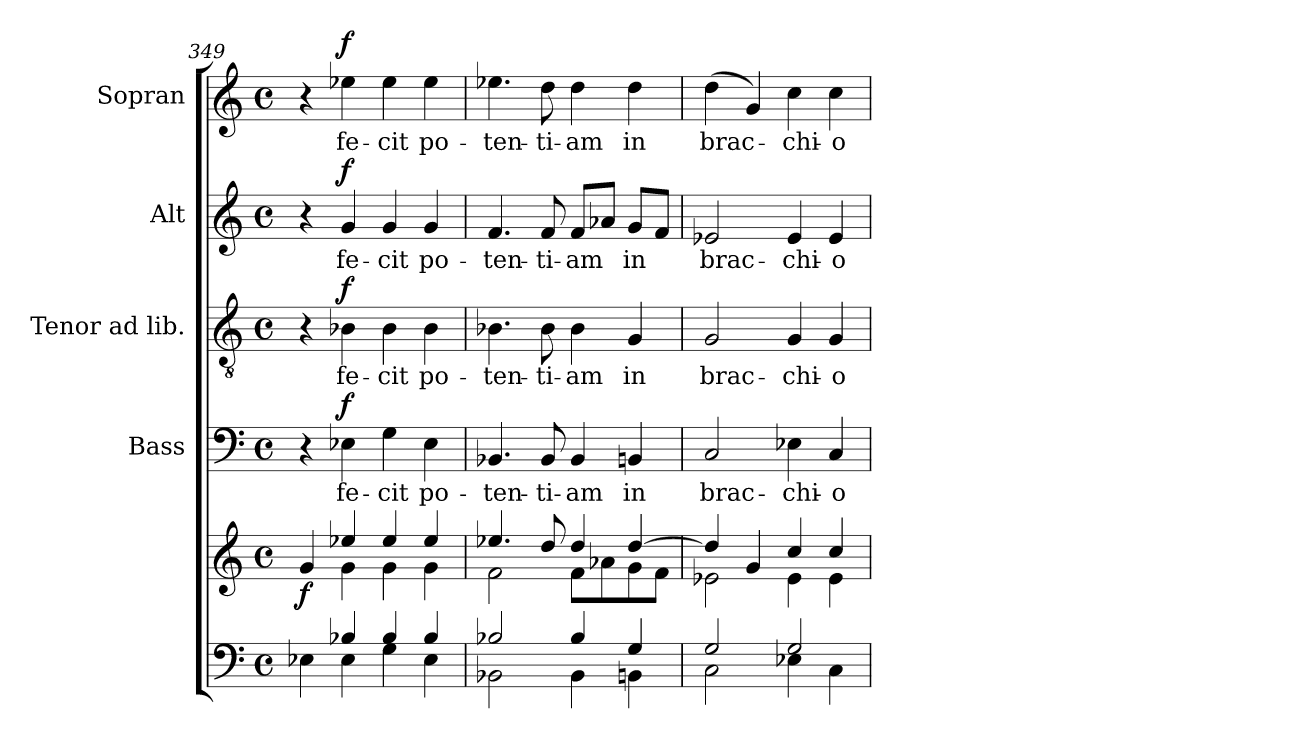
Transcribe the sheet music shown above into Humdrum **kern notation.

**kern	**kern	**dynam	**kern	**text	**dynam	**kern	**text	**dynam	**kern	**text	**dynam	**kern	**text	**dynam
*part5	*part5	*part5	*part4	*part4	*part4	*part3	*part3	*part3	*part2	*part2	*part2	*part1	*part1	*part1
*staff6	*staff5	*staff5/6	*staff4	*staff4	*staff4	*staff3	*staff3	*staff3	*staff2	*staff2	*staff2	*staff1	*staff1	*staff1
*	*	*	*I"Bass	*	*	*I"Tenor ad lib.	*	*	*I"Alt	*	*	*I"Sopran	*	*
*	*	*	*I'B.	*	*	*I'T.	*	*	*I'A.	*	*	*I'S.	*	*
*clefF4	*clefG2	*	*clefF4	*	*	*clefGv2	*	*	*clefG2	*	*	*clefG2	*	*
*k[]	*k[]	*	*k[]	*	*	*k[]	*	*	*k[]	*	*	*k[]	*	*
*C:	*C:	*	*C:	*	*	*C:	*	*	*C:	*	*	*C:	*	*
*M4/4	*M4/4	*	*M4/4	*	*	*M4/4	*	*	*M4/4	*	*	*M4/4	*	*
*met(c)	*met(c)	*	*met(c)	*	*	*met(c)	*	*	*met(c)	*	*	*met(c)	*	*
=349	=349	=349	=349	=349	=349	=349	=349	=349	=349	=349	=349	=349	=349	=349
*^	*^	*	*	*	*	*	*	*	*	*	*	*	*	*
!	!	!	!	!LO:DY:b	!	!	!	!	!	!	!	!	!	!	!	!
4ryy	4E-X\	4g/	4ryy	f	4r	.	.	4r	.	.	4r	.	.	4r	.	.
!	!	!	!	!	!	!LO:LY:b	!LO:DY:a	!	!LO:LY:b	!LO:DY:a	!	!LO:LY:b	!LO:DY:a	!	!LO:LY:b	!LO:DY:a
4B-X/	4E-\	4ee-X/	4g\	.	4E-X\	fe-	f	4B-X\	fe-	f	4g/	fe-	f	4ee-X\	fe-	f
!	!	!	!	!	!	!LO:LY:b	!	!	!LO:LY:b	!	!	!LO:LY:b	!	!	!LO:LY:b	!
4B-/	4G\	4ee-/	4g\	.	4G\	-cit	.	4B-\	-cit	.	4g/	-cit	.	4ee-\	-cit	.
!	!	!	!	!	!	!LO:LY:b	!	!	!LO:LY:b	!	!	!LO:LY:b	!	!	!LO:LY:b	!
4B-/	4E-\	4ee-/	4g\	.	4E-\	po-	.	4B-\	po-	.	4g/	po-	.	4ee-\	po-	.
!!LO:LB:g=z
=350	=350	=350	=350	=350	=350	=350	=350	=350	=350	=350	=350	=350	=350	=350	=350	=350
!	!	!	!	!	!	!LO:LY:b	!	!	!LO:LY:b	!	!	!LO:LY:b	!	!	!LO:LY:b	!
2B-X/	2BB-X\	4.ee-X/	2f\	.	4.BB-X/	-ten-	.	4.B-X\	-ten-	.	4.f/	-ten-	.	4.ee-X\	-ten-	.
!	!	!	!	!	!	!LO:LY:b	!	!	!LO:LY:b	!	!	!LO:LY:b	!	!	!LO:LY:b	!
.	.	8dd/	.	.	8BB-/	-ti-	.	8B-\	-ti-	.	8f/	-ti-	.	8dd\	-ti-	.
!	!	!	!	!	!	!LO:LY:b	!	!	!LO:LY:b	!	!	!LO:LY:b	!	!	!LO:LY:b	!
4B-/	4BB-\	4dd/	8f\L	.	4BB-/	-am	.	4B-\	-am	.	8f/L	-am	.	4dd\	-am	.
.	.	.	8a-X\	.	.	.	.	.	.	.	8a-X/J	.	.	.	.	.
!	!	!	!	!	!	!LO:LY:b	!	!	!LO:LY:b	!	!	!LO:LY:b	!	!	!LO:LY:b	!
4G/	4BBn\	[>4dd/	8g\	.	4BBn/	in	.	4G/	in	.	8g/L	in	.	4dd\	in	.
.	.	.	8f\J	.	.	.	.	.	.	.	8f/J	.	.	.	.	.
=351	=351	=351	=351	=351	=351	=351	=351	=351	=351	=351	=351	=351	=351	=351	=351	=351
!	!	!	!	!	!	!LO:LY:b	!	!	!LO:LY:b	!	!	!LO:LY:b	!	!	!LO:LY:b	!
2G/	2C\	4dd/]	2e-X\	.	2C/	brac-	.	2G/	brac-	.	2e-X/	brac-	.	(<4dd\	brac-	.
.	.	4g/	.	.	.	.	.	.	.	.	.	.	.	4g/)	.	.
!	!	!	!	!	!	!LO:LY:b	!	!	!LO:LY:b	!	!	!LO:LY:b	!	!	!LO:LY:b	!
2G/	4E-X\	4cc/	4e-\	.	4E-X\	-chi-	.	4G/	-chi-	.	4e-/	-chi-	.	4cc\	-chi-	.
!	!	!	!	!	!	!LO:LY:b	!	!	!LO:LY:b	!	!	!LO:LY:b	!	!	!LO:LY:b	!
.	4C\	4cc/	4e-\	.	4C/	-o	.	4G/	-o	.	4e-/	-o	.	4cc\	-o	.
*v	*v	*	*	*	*	*	*	*	*	*	*	*	*	*	*	*
*	*v	*v	*	*	*	*	*	*	*	*	*	*	*	*	*
=	=	=	=	=	=	=	=	=	=	=	=	=	=	=
*-	*-	*-	*-	*-	*-	*-	*-	*-	*-	*-	*-	*-	*-	*-
